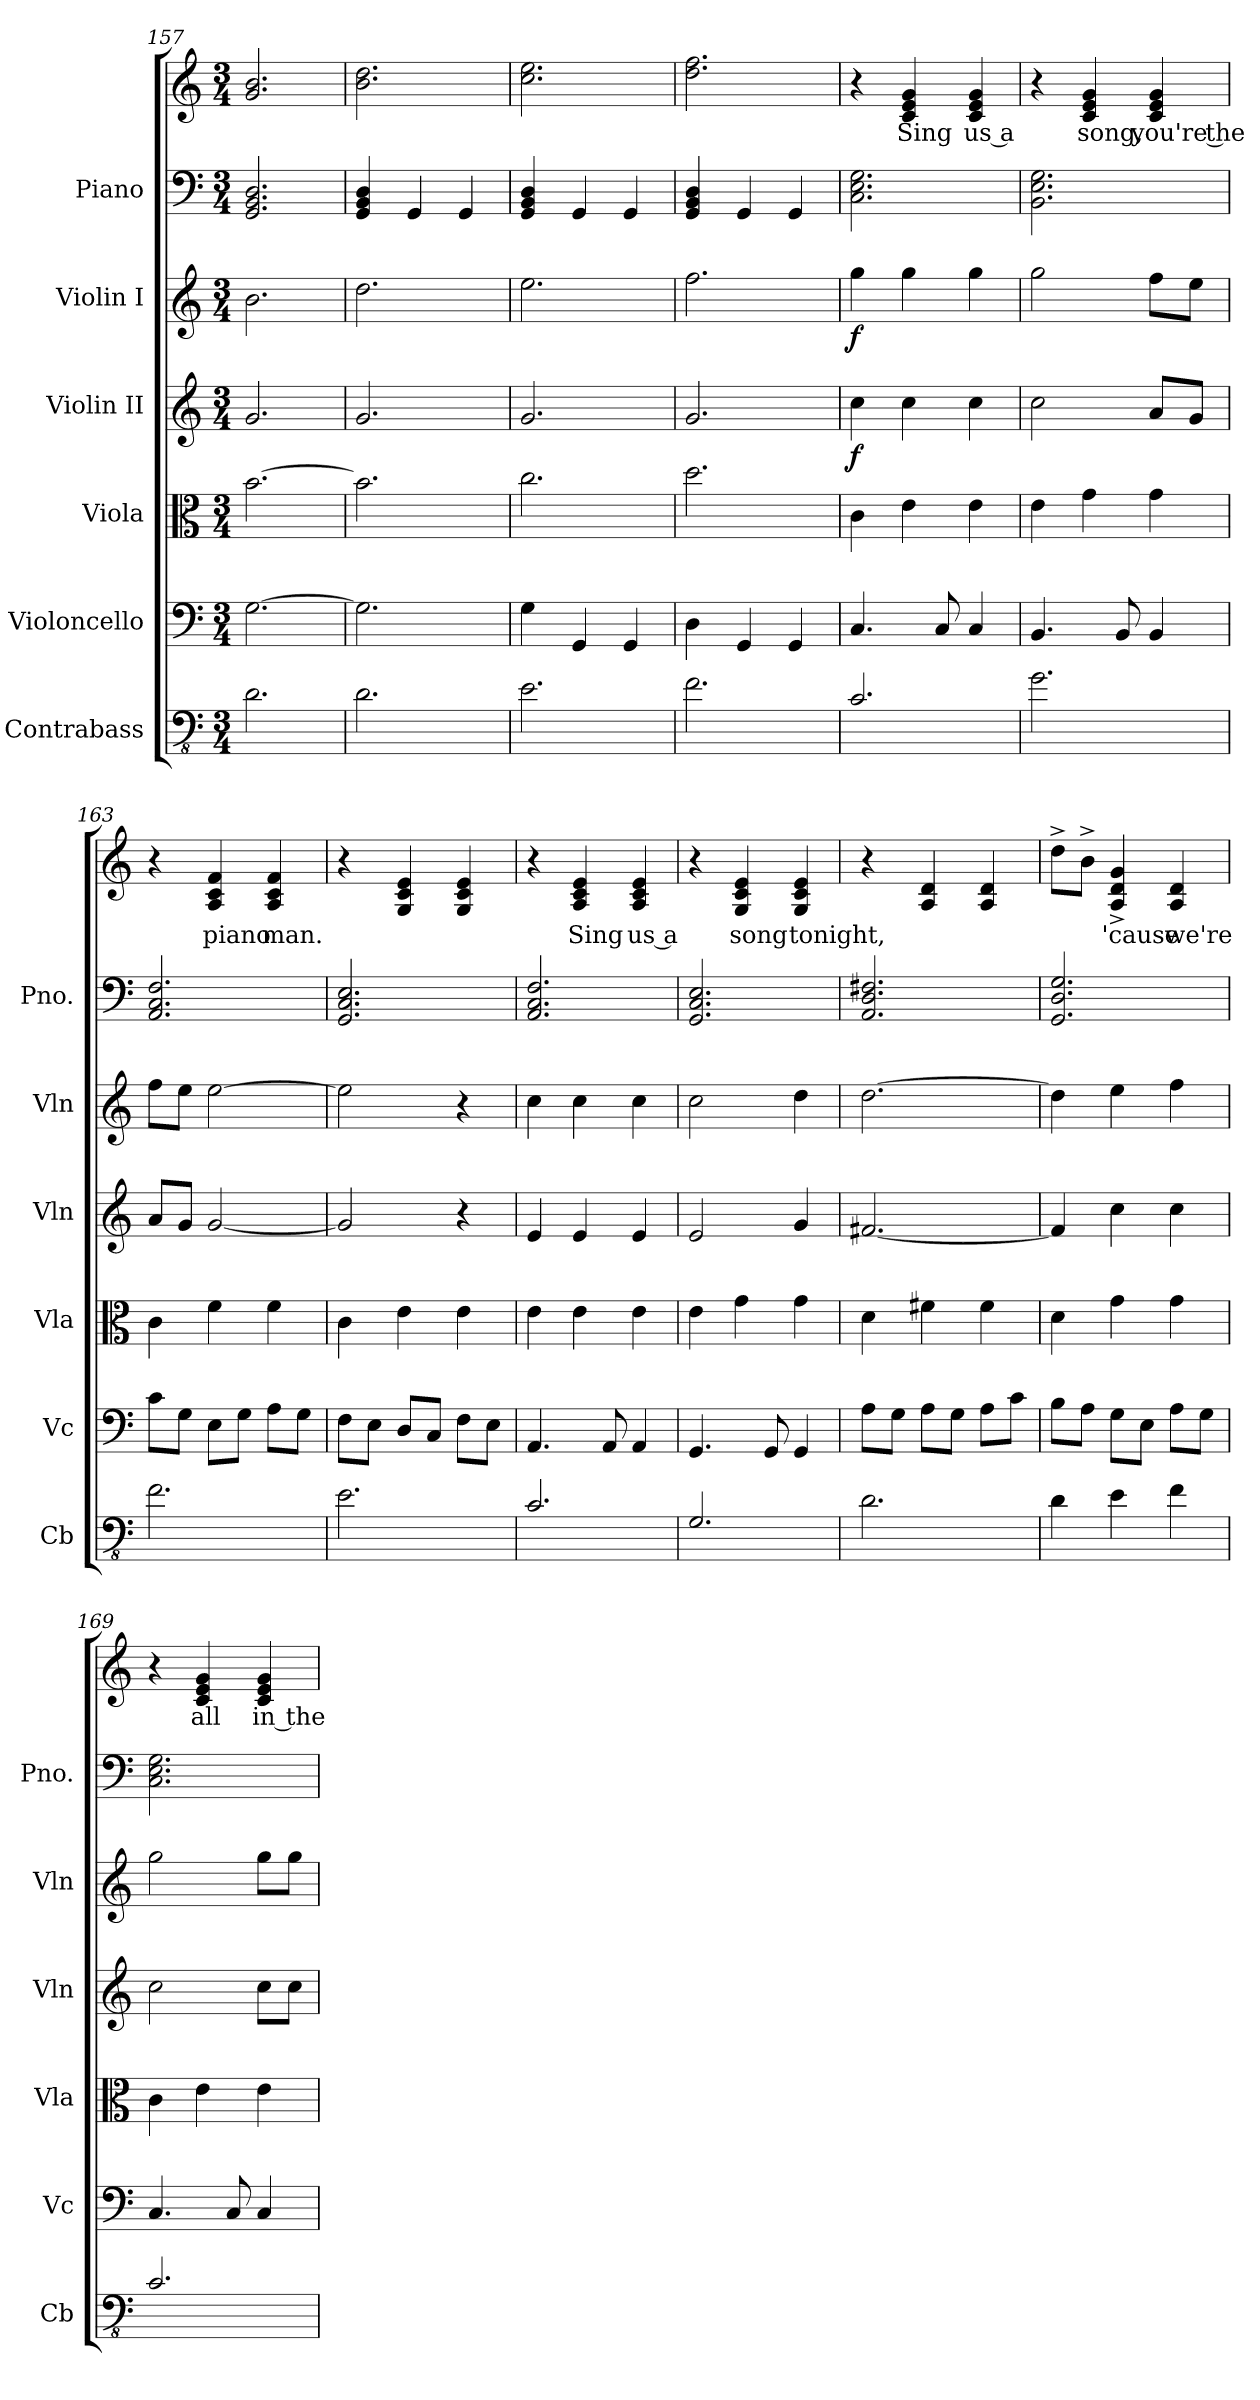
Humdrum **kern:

**kern	**kern	**kern	**kern	**dynam	**kern	**dynam	**kern	**kern	**text
*part6	*part5	*part4	*part3	*part3	*part2	*part2	*part1	*part1	*part1
*staff7	*staff6	*staff5	*staff4	*staff4	*staff3	*staff3	*staff2	*staff1	*staff1
*I"Contrabass	*I"Violoncello	*I"Viola	*I"Violin II	*	*I"Violin I	*	*I"Piano	*	*
*I'Cb	*I'Vc	*I'Vla	*I'Vln	*	*I'Vln	*	*I'Pno.	*	*
*clefFv4	*clefF4	*clefC3	*clefG2	*	*clefG2	*	*clefF4	*clefG2	*
*ITrd7c12	*	*	*	*	*	*	*	*	*
*k[]	*k[]	*k[]	*k[]	*	*k[]	*	*k[]	*k[]	*
*M3/4	*M3/4	*M3/4	*M3/4	*	*M3/4	*	*M3/4	*M3/4	*
=157	=157	=157	=157	=157	=157	=157	=157	=157	=157
2.DD\	[2.G\	[2.b\	2.g/	.	2.b\	.	2.GG/ 2.BB/ 2.D/	2.g/ 2.b/	.
=158	=158	=158	=158	=158	=158	=158	=158	=158	=158
2.DD\	2.G\]	2.b\]	2.g/	.	2.dd\	.	4GG/ 4BB/ 4D/	2.b\ 2.dd\	.
.	.	.	.	.	.	.	4GG/	.	.
.	.	.	.	.	.	.	4GG/	.	.
=159	=159	=159	=159	=159	=159	=159	=159	=159	=159
2.EE\	4G\	2.cc\	2.g/	.	2.ee\	.	4GG/ 4BB/ 4D/	2.cc\ 2.ee\	.
.	4GG/	.	.	.	.	.	4GG/	.	.
.	4GG/	.	.	.	.	.	4GG/	.	.
=160	=160	=160	=160	=160	=160	=160	=160	=160	=160
2.FF\	4D\	2.dd\	2.g/	.	2.ff\	.	4GG/ 4BB/ 4D/	2.dd\ 2.ff\	.
.	4GG/	.	.	.	.	.	4GG/	.	.
.	4GG/	.	.	.	.	.	4GG/	.	.
!!LO:PB:g=z
=161	=161	=161	=161	=161	=161	=161	=161	=161	=161
!	!	!	!	!LO:DY:b	!	!LO:DY:b	!	!	!
2.CC/	4.C/	4c\	4cc\	f	4gg\	f	2.C\ 2.E\ 2.G\	4r	.
.	.	4e\	4cc\	.	4gg\	.	.	4c/ 4e/ 4g/	Sing
.	8C/	.	.	.	.	.	.	.	.
.	4C/	4e\	4cc\	.	4gg\	.	.	4c/ 4e/ 4g/	us a
=162	=162	=162	=162	=162	=162	=162	=162	=162	=162
2.GG\	4.BB/	4e\	2cc\	.	2gg\	.	2.BB\ 2.E\ 2.G\	4r	.
.	.	4g\	.	.	.	.	.	4c/ 4e/ 4g/	song,
.	8BB/	.	.	.	.	.	.	.	.
.	4BB/	4g\	8a/L	.	8ff\L	.	.	4c/ 4e/ 4g/	you're the
.	.	.	8g/J	.	8ee\J	.	.	.	.
=163	=163	=163	=163	=163	=163	=163	=163	=163	=163
2.FF\	8c\L	4c\	8a/L	.	8ff\L	.	2.AA/ 2.C/ 2.F/	4r	.
.	8G\J	.	8g/J	.	8ee\J	.	.	.	.
.	8E\L	4f\	[2g/	.	[2ee\	.	.	4A/ 4c/ 4f/	piano
.	8G\J	.	.	.	.	.	.	.	.
.	8A\L	4f\	.	.	.	.	.	4A/ 4c/ 4f/	man.
.	8G\J	.	.	.	.	.	.	.	.
=164	=164	=164	=164	=164	=164	=164	=164	=164	=164
2.EE\	8F\L	4c\	2g/]	.	2ee\]	.	2.GG/ 2.C/ 2.E/	4r	.
.	8E\J	.	.	.	.	.	.	.	.
.	8D/L	4e\	.	.	.	.	.	4G/ 4c/ 4e/	.
.	8C/J	.	.	.	.	.	.	.	.
.	8F\L	4e\	4r	.	4r	.	.	4G/ 4c/ 4e/	.
.	8E\J	.	.	.	.	.	.	.	.
=165	=165	=165	=165	=165	=165	=165	=165	=165	=165
2.CC/	4.AA/	4e\	4e/	.	4cc\	.	2.AA/ 2.C/ 2.F/	4r	.
.	.	4e\	4e/	.	4cc\	.	.	4A/ 4c/ 4e/	Sing
.	8AA/	.	.	.	.	.	.	.	.
.	4AA/	4e\	4e/	.	4cc\	.	.	4A/ 4c/ 4e/	us a
=166	=166	=166	=166	=166	=166	=166	=166	=166	=166
2.GGG/	4.GG/	4e\	2e/	.	2cc\	.	2.GG/ 2.C/ 2.E/	4r	.
.	.	4g\	.	.	.	.	.	4G/ 4c/ 4e/	song
.	8GG/	.	.	.	.	.	.	.	.
.	4GG/	4g\	4g/	.	4dd\	.	.	4G/ 4c/ 4e/	tonight,
=167	=167	=167	=167	=167	=167	=167	=167	=167	=167
2.DD\	8A\L	4d\	[2.f#X/	.	[2.dd\	.	2.AA/ 2.D/ 2.F#X/	4r	.
.	8G\J	.	.	.	.	.	.	.	.
.	8A\L	4f#X\	.	.	.	.	.	4A/ 4d/	.
.	8G\J	.	.	.	.	.	.	.	.
.	8A\L	4f#\	.	.	.	.	.	4A/ 4d/	.
.	8c\J	.	.	.	.	.	.	.	.
!!LO:LB:g=z
=168	=168	=168	=168	=168	=168	=168	=168	=168	=168
4DD\	8B\L	4d\	4f#/]	.	4dd\]	.	2.GG/ 2.D/ 2.G/	8dd^\L	.
.	8A\J	.	.	.	.	.	.	8b^\J	.
4EE\	8G\L	4g\	4cc\	.	4ee\	.	.	4A/^ 4d/^ 4g/^	'cause
.	8E\J	.	.	.	.	.	.	.	.
4FF\	8A\L	4g\	4cc\	.	4ff\	.	.	4A/ 4d/	we're
.	8G\J	.	.	.	.	.	.	.	.
=169	=169	=169	=169	=169	=169	=169	=169	=169	=169
2.CC/	4.C/	4c\	2cc\	.	2gg\	.	2.C\ 2.E\ 2.G\	4r	.
.	.	4e\	.	.	.	.	.	4c/ 4e/ 4g/	all
.	8C/	.	.	.	.	.	.	.	.
.	4C/	4e\	8cc\L	.	8gg\L	.	.	4c/ 4e/ 4g/	in the
.	.	.	8cc\J	.	8gg\J	.	.	.	.
=	=	=	=	=	=	=	=	=	=
*-	*-	*-	*-	*-	*-	*-	*-	*-	*-
